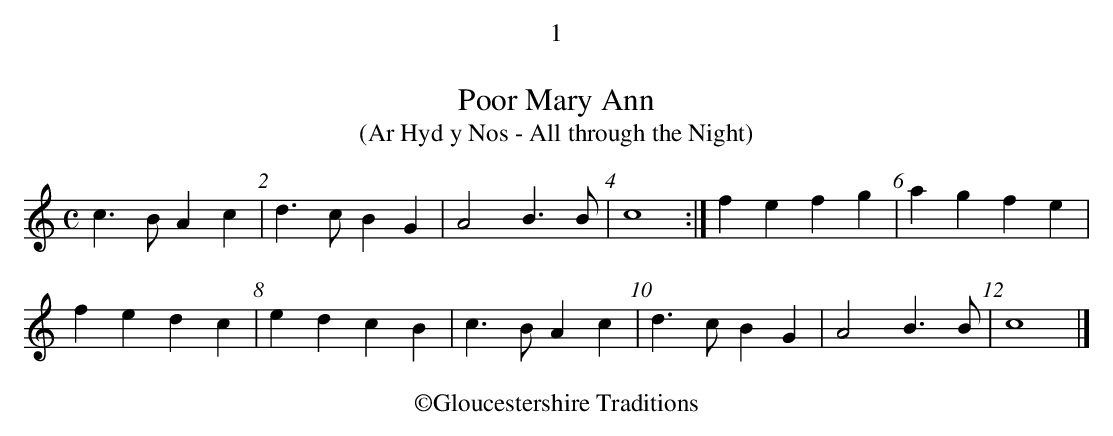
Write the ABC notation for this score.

X:1
T:Poor Mary Ann
T:(Ar Hyd y Nos - All through the Night)
M:C
L:1/4
K:C
c>B Ac | d>c BG | A2 B>B | c4:| fefg | agfe |
fedc | edcB | c>B Ac | d>c BG | A2 B>B | c4 |]
